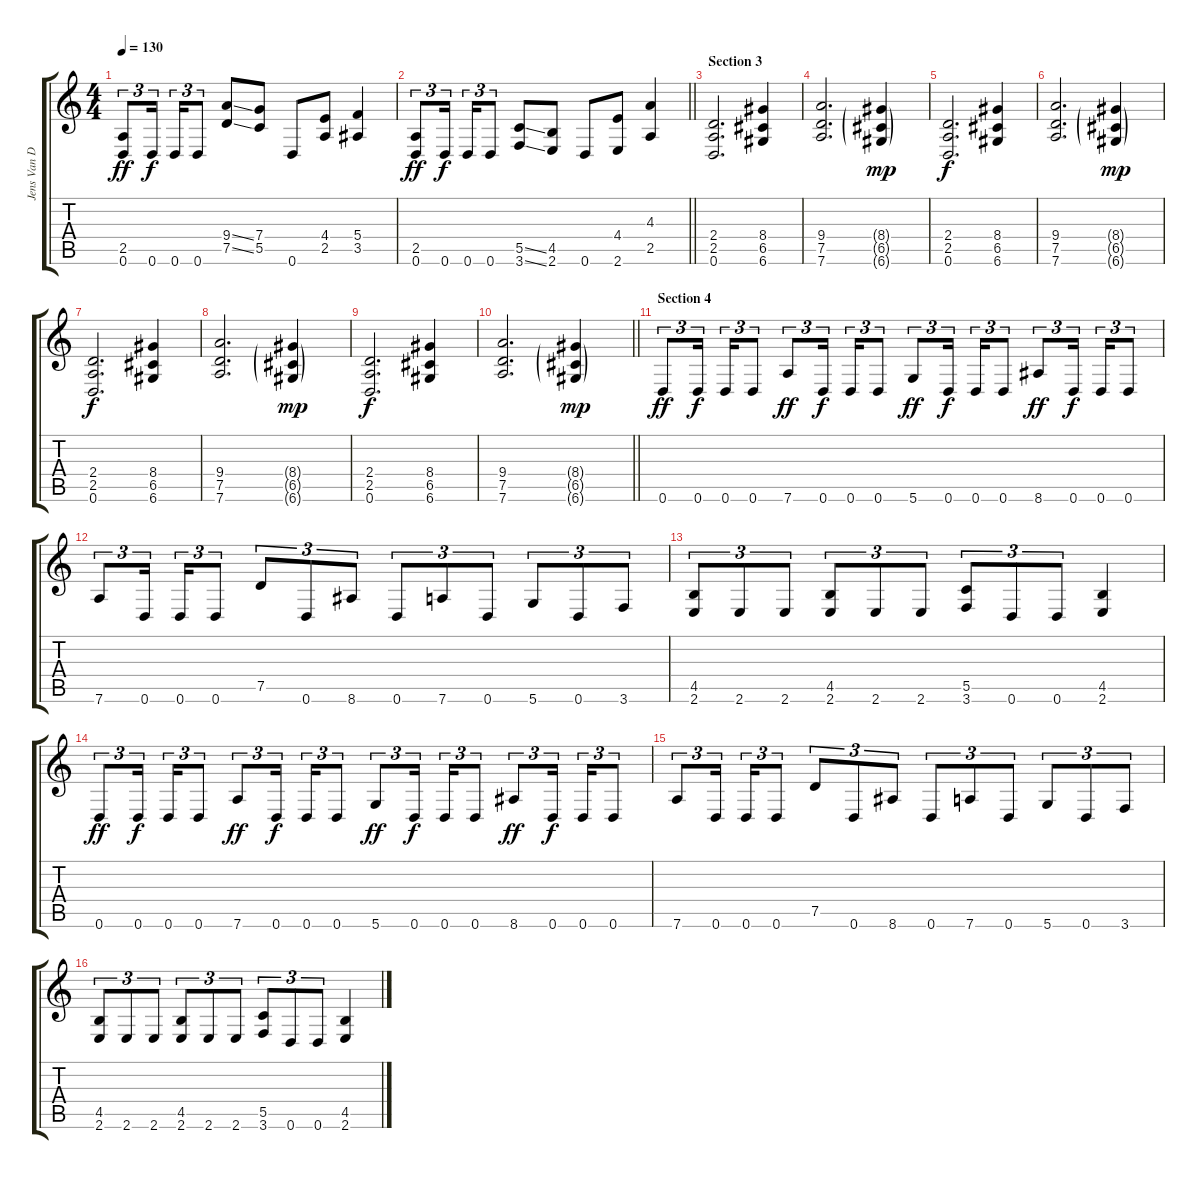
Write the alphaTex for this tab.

\track ("Jens Van Der Valk" "Jens Van D") {instrument overdrivenguitar}
\staff {score tabs}
\tuning (D4 A3 F3 C3 G2 D2) {hide}
\ts (4 4)
\tempo 130
\clef g2
\ks c
(2.5 0.6).8{tu (3 2) dy ff} 0.6.16{tu (3 2) dy f beam splitsecondary} 0.6.16{tu (3 2)} 0.6.8{tu (3 2)} (9.4{ss} 7.5{ss}).8 (7.4 5.5).8 0.6.8 (4.4 2.5).8 (5.4 3.5).4 |
\barLineRight lightlight
(2.5 0.6).8{tu (3 2) dy ff} 0.6.16{tu (3 2) dy f beam splitsecondary} 0.6.16{tu (3 2)} 0.6.8{tu (3 2)} (5.5{ss} 3.6{ss}).8 (4.5 2.6).8 0.6.8 (4.4 2.6).8 (4.3 2.5).4 |
\section ("" "Section 3")
(2.4 2.5 0.6).2{d} (8.4 6.5 6.6).4 |
(9.4 7.5 7.6).2{d} (8.4{g} 6.5{g} 6.6{g}).4{dy mp} |
(2.4 2.5 0.6).2{d dy f} (8.4 6.5 6.6).4 |
(9.4 7.5 7.6).2{d} (8.4{g} 6.5{g} 6.6{g}).4{dy mp} |
(2.4 2.5 0.6).2{d dy f} (8.4 6.5 6.6).4 |
(9.4 7.5 7.6).2{d} (8.4{g} 6.5{g} 6.6{g}).4{dy mp} |
(2.4 2.5 0.6).2{d dy f} (8.4 6.5 6.6).4 |
\barLineRight lightlight
(9.4 7.5 7.6).2{d} (8.4{g} 6.5{g} 6.6{g}).4{dy mp} |
\section ("" "Section 4")
0.6.8{tu (3 2) dy ff} 0.6.16{tu (3 2) dy f beam splitsecondary} 0.6.16{tu (3 2)} 0.6.8{tu (3 2)} 7.6.8{tu (3 2) dy ff} 0.6.16{tu (3 2) dy f beam splitsecondary} 0.6.16{tu (3 2)} 0.6.8{tu (3 2)} 5.6.8{tu (3 2) dy ff} 0.6.16{tu (3 2) dy f beam splitsecondary} 0.6.16{tu (3 2)} 0.6.8{tu (3 2)} 8.6.8{tu (3 2) dy ff} 0.6.16{tu (3 2) dy f beam splitsecondary} 0.6.16{tu (3 2)} 0.6.8{tu (3 2)} |
7.6.8{tu (3 2)} 0.6.16{tu (3 2) beam splitsecondary} 0.6.16{tu (3 2)} 0.6.8{tu (3 2)} 7.5.8{tu (3 2)} 0.6.8{tu (3 2)} 8.6.8{tu (3 2)} 0.6.8{tu (3 2)} 7.6.8{tu (3 2)} 0.6.8{tu (3 2)} 5.6.8{tu (3 2)} 0.6.8{tu (3 2)} 3.6.8{tu (3 2)} |
(4.5 2.6).8{tu (3 2)} 2.6.8{tu (3 2)} 2.6.8{tu (3 2)} (4.5 2.6).8{tu (3 2)} 2.6.8{tu (3 2)} 2.6.8{tu (3 2)} (5.5 3.6).8{tu (3 2)} 0.6.8{tu (3 2)} 0.6.8{tu (3 2)} (4.5 2.6).4 |
0.6.8{tu (3 2) dy ff} 0.6.16{tu (3 2) dy f beam splitsecondary} 0.6.16{tu (3 2)} 0.6.8{tu (3 2)} 7.6.8{tu (3 2) dy ff} 0.6.16{tu (3 2) dy f beam splitsecondary} 0.6.16{tu (3 2)} 0.6.8{tu (3 2)} 5.6.8{tu (3 2) dy ff} 0.6.16{tu (3 2) dy f beam splitsecondary} 0.6.16{tu (3 2)} 0.6.8{tu (3 2)} 8.6.8{tu (3 2) dy ff} 0.6.16{tu (3 2) dy f beam splitsecondary} 0.6.16{tu (3 2)} 0.6.8{tu (3 2)} |
7.6.8{tu (3 2)} 0.6.16{tu (3 2) beam splitsecondary} 0.6.16{tu (3 2)} 0.6.8{tu (3 2)} 7.5.8{tu (3 2)} 0.6.8{tu (3 2)} 8.6.8{tu (3 2)} 0.6.8{tu (3 2)} 7.6.8{tu (3 2)} 0.6.8{tu (3 2)} 5.6.8{tu (3 2)} 0.6.8{tu (3 2)} 3.6.8{tu (3 2)} |
(4.5 2.6).8{tu (3 2)} 2.6.8{tu (3 2)} 2.6.8{tu (3 2)} (4.5 2.6).8{tu (3 2)} 2.6.8{tu (3 2)} 2.6.8{tu (3 2)} (5.5 3.6).8{tu (3 2)} 0.6.8{tu (3 2)} 0.6.8{tu (3 2)} (4.5 2.6).4
